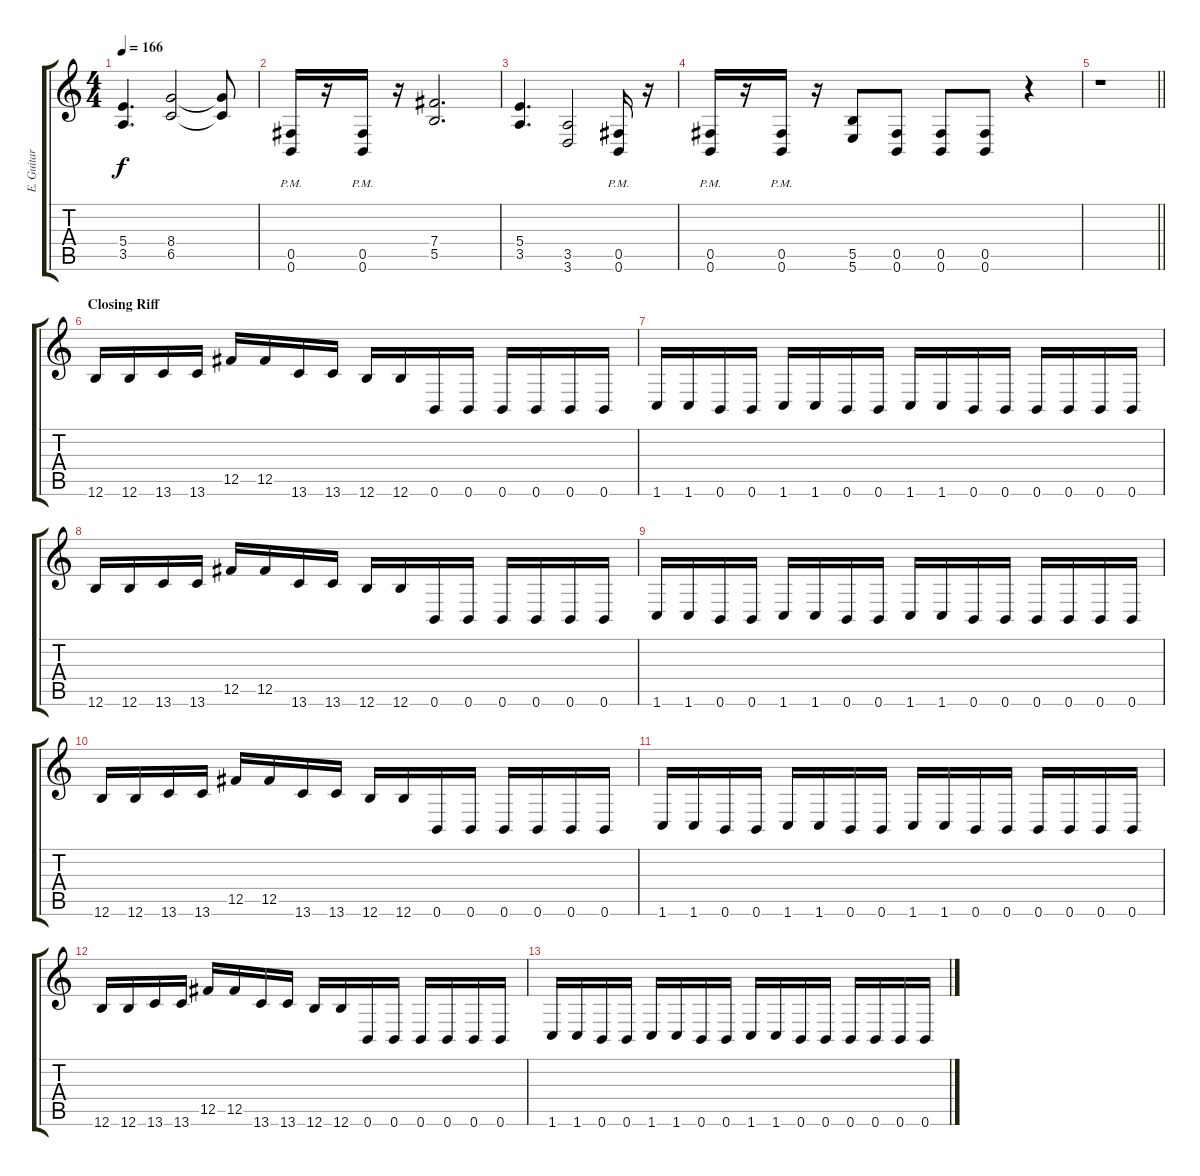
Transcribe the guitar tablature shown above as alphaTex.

\track ("E. Guitar 2" "E. Guitar ") {instrument distortionguitar}
\staff {score tabs}
\tuning (Db4 Ab3 E3 B2 Gb2 B1) {hide}
\ts (4 4)
\tempo 166
\clef g2
\ks c
(5.4 3.5).4{d dy f} (8.4 6.5).2 (8.4{t} 6.5{t}).8 |
(0.5{pm} 0.6).16 r.16 (0.5{pm} 0.6).16 r.16 (7.4 5.5).2{d} |
(5.4 3.5).4{d} (3.5 3.6).2 (0.5{pm} 0.6).16 r.16 |
(0.5{pm} 0.6).16 r.16 (0.5{pm} 0.6).16 r.16 (5.5 5.6).8 (0.5 0.6).8 (0.5 0.6).8 (0.5 0.6).8 r.4 |
\barLineRight lightlight
r.1 |
\section ("" "Closing Riff")
12.6.16 12.6.16 13.6.16 13.6.16 12.5.16 12.5.16 13.6.16 13.6.16 12.6.16 12.6.16 0.6.16 0.6.16 0.6.16 0.6.16 0.6.16 0.6.16 |
1.6.16 1.6.16 0.6.16 0.6.16 1.6.16 1.6.16 0.6.16 0.6.16 1.6.16 1.6.16 0.6.16 0.6.16 0.6.16 0.6.16 0.6.16 0.6.16 |
12.6.16 12.6.16 13.6.16 13.6.16 12.5.16 12.5.16 13.6.16 13.6.16 12.6.16 12.6.16 0.6.16 0.6.16 0.6.16 0.6.16 0.6.16 0.6.16 |
1.6.16 1.6.16 0.6.16 0.6.16 1.6.16 1.6.16 0.6.16 0.6.16 1.6.16 1.6.16 0.6.16 0.6.16 0.6.16 0.6.16 0.6.16 0.6.16 |
12.6.16 12.6.16 13.6.16 13.6.16 12.5.16 12.5.16 13.6.16 13.6.16 12.6.16 12.6.16 0.6.16 0.6.16 0.6.16 0.6.16 0.6.16 0.6.16 |
1.6.16 1.6.16 0.6.16 0.6.16 1.6.16 1.6.16 0.6.16 0.6.16 1.6.16 1.6.16 0.6.16 0.6.16 0.6.16 0.6.16 0.6.16 0.6.16 |
12.6.16 12.6.16 13.6.16 13.6.16 12.5.16 12.5.16 13.6.16 13.6.16 12.6.16 12.6.16 0.6.16 0.6.16 0.6.16 0.6.16 0.6.16 0.6.16 |
1.6.16 1.6.16 0.6.16 0.6.16 1.6.16 1.6.16 0.6.16 0.6.16 1.6.16 1.6.16 0.6.16 0.6.16 0.6.16 0.6.16 0.6.16 0.6.16
